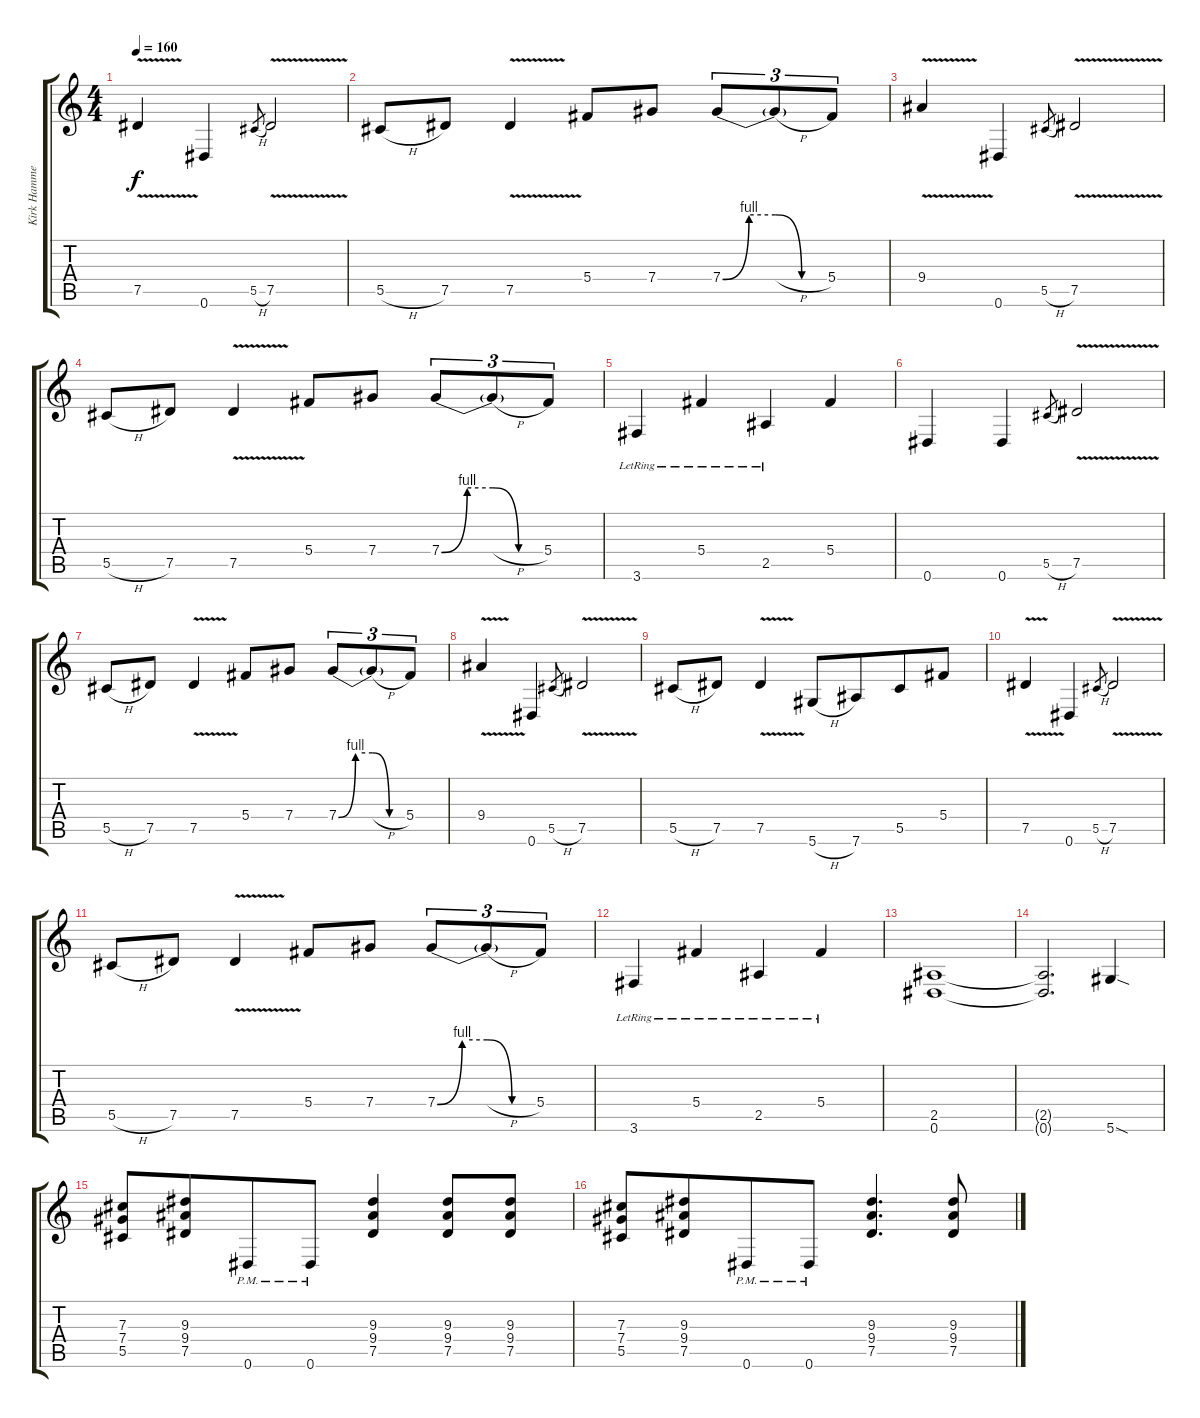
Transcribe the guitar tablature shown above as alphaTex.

\track ("Kirk Hammet" "Kirk Hamme") {instrument overdrivenguitar}
\staff {score tabs}
\tuning (Eb4 Bb3 Gb3 Db3 Ab2 Eb2) {hide}
\ts (4 4)
\tempo 160
\clef g2
\ks c
7.5{v}.4{dy f} 0.6.4 5.5{h}.8{gr} 7.5{v}.2 |
5.5{h}.8 7.5.8 7.5{v}.4 5.4.8 7.4.8 7.4{be (custom 0 0 15 4 30 4 45 0 60 0)}.8{tu (3 2)} 7.4{h t}.8{tu (3 2)} 5.4.8{tu (3 2)} |
9.4{v}.4 0.6.4 5.5{h}.8{gr} 7.5{v}.2 |
5.5{h}.8 7.5.8 7.5{v}.4 5.4.8 7.4.8 7.4{be (custom 0 0 15 4 30 4 45 0 60 0)}.8{tu (3 2)} 7.4{h t}.8{tu (3 2)} 5.4.8{tu (3 2)} |
3.6{lr}.4 5.4{lr}.4 2.5{lr}.4 5.4.4 |
0.6.4 0.6.4 5.5{h}.8{gr} 7.5{v}.2 |
5.5{h}.8 7.5.8 7.5{v}.4 5.4.8 7.4.8 7.4{be (custom 0 0 15 4 30 4 45 0 60 0)}.8{tu (3 2)} 7.4{h t}.8{tu (3 2)} 5.4.8{tu (3 2)} |
9.4{v}.4 0.6.4 5.5{h}.8{gr} 7.5{v}.2 |
5.5{h}.8 7.5.8 7.5{v}.4 5.6{h}.8 7.6.8{beam merge} 5.5.8 5.4.8 |
7.5{v}.4 0.6.4 5.5{h}.8{gr} 7.5{v}.2 |
5.5{h}.8 7.5.8 7.5{v}.4 5.4.8 7.4.8 7.4{be (custom 0 0 15 4 30 4 45 0 60 0)}.8{tu (3 2)} 7.4{h t}.8{tu (3 2)} 5.4.8{tu (3 2)} |
3.6{lr}.4 5.4{lr}.4 2.5{lr}.4 5.4{lr}.4 |
(2.5 0.6).1 |
(2.5{t} 0.6{t}).2{d} 5.6{sod}.4 |
(7.3 7.4 5.5).8 (9.3 9.4 7.5).8{beam merge} 0.6{pm}.8 0.6{pm}.8 (9.3 9.4 7.5).4 (9.3 9.4 7.5).8 (9.3 9.4 7.5).8 |
(7.3 7.4 5.5).8 (9.3 9.4 7.5).8{beam merge} 0.6{pm}.8 0.6{pm}.8 (9.3 9.4 7.5).4{d} (9.3 9.4 7.5).8
